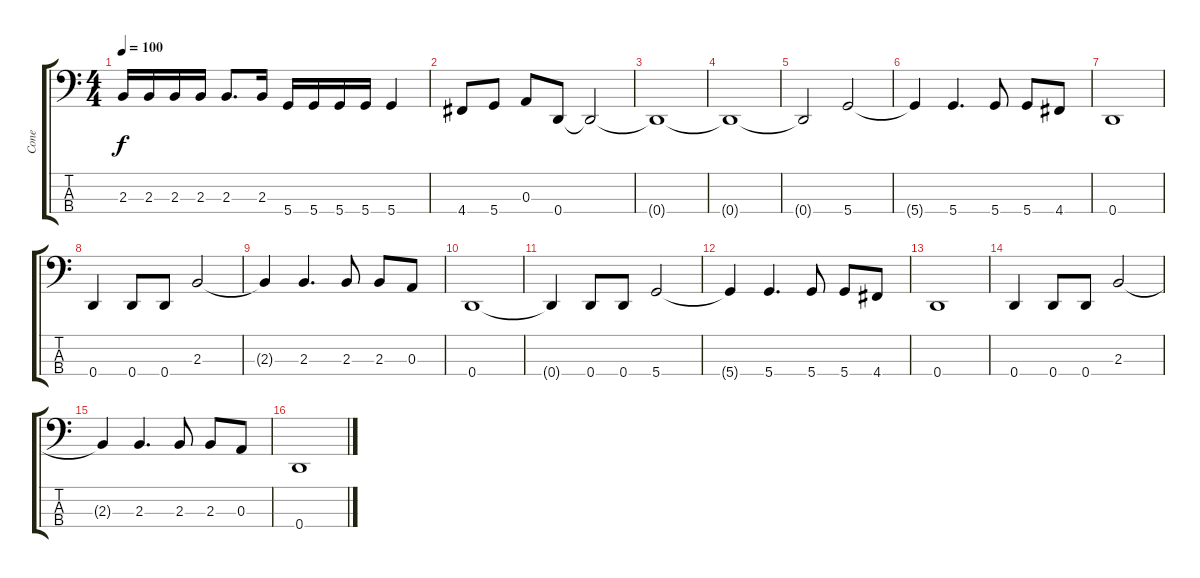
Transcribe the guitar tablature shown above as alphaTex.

\track ("Cone" "Cone") {instrument electricbasspick}
\staff {score tabs}
\tuning (G2 D2 A1 D1) {hide}
\ts (4 4)
\tempo 100
\clef f4
\ks c
2.3.16{dy f} 2.3.16 2.3.16 2.3.16 2.3.8{d} 2.3.16 5.4.16 5.4.16 5.4.16 5.4.16 5.4.4 |
4.4.8 5.4.8 0.3.8 0.4.8 0.4{t}.2 |
0.4{t}.1 |
0.4{t}.1 |
0.4{t}.2 5.4.2 |
5.4{t}.4 5.4.4{d} 5.4.8 5.4.8 4.4.8 |
0.4.1 |
0.4.4 0.4.8 0.4.8 2.3.2 |
2.3{t}.4 2.3.4{d} 2.3.8 2.3.8 0.3.8 |
0.4.1 |
0.4{t}.4 0.4.8 0.4.8 5.4.2 |
5.4{t}.4 5.4.4{d} 5.4.8 5.4.8 4.4.8 |
0.4.1 |
0.4.4 0.4.8 0.4.8 2.3.2 |
2.3{t}.4 2.3.4{d} 2.3.8 2.3.8 0.3.8 |
0.4.1
